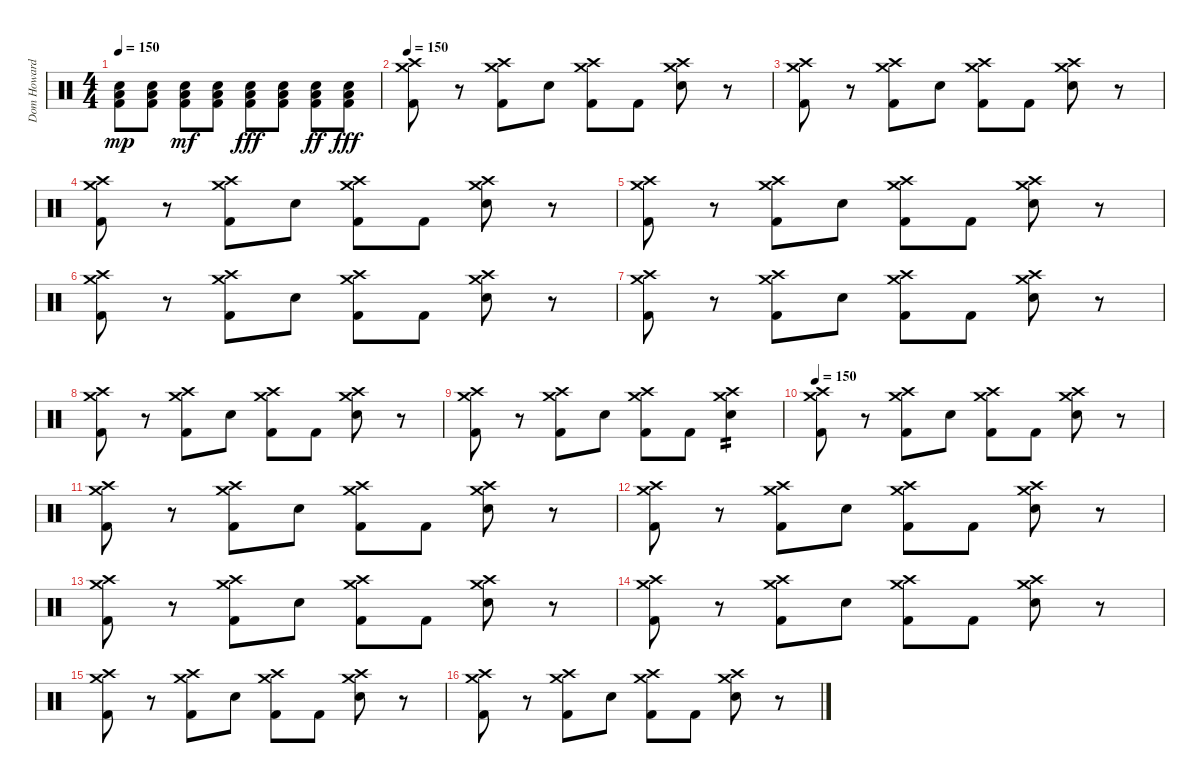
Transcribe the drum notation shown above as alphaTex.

\track ("Dom Howard" "Dom Howard") {instrument percussion}
\staff {score}
\articulation defaults
\ts (4 4)
\tempo 150
\clef neutral
\ks c
("Low Floor Tom (hit)" "Kick (hit) 2" "Electric Snare (hit)").8{dy mp} ("Low Floor Tom (hit)" "Kick (hit) 2" "Electric Snare (hit)").8 ("Low Floor Tom (hit)" "Kick (hit) 2" "Electric Snare (hit)").8{dy mf} ("Low Floor Tom (hit)" "Kick (hit) 2" "Electric Snare (hit)").8 ("Low Floor Tom (hit)" "Kick (hit) 2" "Electric Snare (hit)").8{dy fff} ("Low Floor Tom (hit)" "Kick (hit) 2" "Electric Snare (hit)").8 ("Low Floor Tom (hit)" "Kick (hit) 2" "Electric Snare (hit)").8{dy ff} ("Low Floor Tom (hit)" "Kick (hit) 2" "Electric Snare (hit)").8{dy fff} |
\tempo 150
("Crash medium (hit)" "Crash high (hit)" "Kick (hit) 2").8 r.8 ("Crash medium (hit)" "Crash high (hit)" "Kick (hit) 2").8 "Electric Snare (hit)".8 ("Crash medium (hit)" "Crash high (hit)" "Kick (hit) 2").8 "Kick (hit) 2".8 ("Crash medium (hit)" "Crash high (hit)" "Electric Snare (hit)").8 r.8 |
("Crash medium (hit)" "Crash high (hit)" "Kick (hit) 2").8 r.8 ("Crash medium (hit)" "Crash high (hit)" "Kick (hit) 2").8 "Electric Snare (hit)".8 ("Crash medium (hit)" "Crash high (hit)" "Kick (hit) 2").8 "Kick (hit) 2".8 ("Crash medium (hit)" "Crash high (hit)" "Electric Snare (hit)").8 r.8 |
("Crash medium (hit)" "Crash high (hit)" "Kick (hit) 2").8 r.8 ("Crash medium (hit)" "Crash high (hit)" "Kick (hit) 2").8 "Electric Snare (hit)".8 ("Crash medium (hit)" "Crash high (hit)" "Kick (hit) 2").8 "Kick (hit) 2".8 ("Crash medium (hit)" "Crash high (hit)" "Electric Snare (hit)").8 r.8 |
("Crash medium (hit)" "Crash high (hit)" "Kick (hit) 2").8 r.8 ("Crash medium (hit)" "Crash high (hit)" "Kick (hit) 2").8 "Electric Snare (hit)".8 ("Crash medium (hit)" "Crash high (hit)" "Kick (hit) 2").8 "Kick (hit) 2".8 ("Crash medium (hit)" "Crash high (hit)" "Electric Snare (hit)").8 r.8 |
("Crash medium (hit)" "Crash high (hit)" "Kick (hit) 2").8 r.8 ("Crash medium (hit)" "Crash high (hit)" "Kick (hit) 2").8 "Electric Snare (hit)".8 ("Crash medium (hit)" "Crash high (hit)" "Kick (hit) 2").8 "Kick (hit) 2".8 ("Crash medium (hit)" "Crash high (hit)" "Electric Snare (hit)").8 r.8 |
("Crash medium (hit)" "Crash high (hit)" "Kick (hit) 2").8 r.8 ("Crash medium (hit)" "Crash high (hit)" "Kick (hit) 2").8 "Electric Snare (hit)".8 ("Crash medium (hit)" "Crash high (hit)" "Kick (hit) 2").8 "Kick (hit) 2".8 ("Crash medium (hit)" "Crash high (hit)" "Electric Snare (hit)").8 r.8 |
("Crash medium (hit)" "Crash high (hit)" "Kick (hit) 2").8 r.8 ("Crash medium (hit)" "Crash high (hit)" "Kick (hit) 2").8 "Electric Snare (hit)".8 ("Crash medium (hit)" "Crash high (hit)" "Kick (hit) 2").8 "Kick (hit) 2".8 ("Crash medium (hit)" "Crash high (hit)" "Electric Snare (hit)").8 r.8 |
("Crash medium (hit)" "Crash high (hit)" "Kick (hit) 2").8 r.8 ("Crash medium (hit)" "Crash high (hit)" "Kick (hit) 2").8 "Electric Snare (hit)".8 ("Crash medium (hit)" "Crash high (hit)" "Kick (hit) 2").8 "Kick (hit) 2".8 ("Crash medium (hit)" "Crash high (hit)" "Electric Snare (hit)").4{tp 2} |
\tempo 150
("Crash medium (hit)" "Crash high (hit)" "Kick (hit) 2").8 r.8 ("Crash medium (hit)" "Crash high (hit)" "Kick (hit) 2").8 "Electric Snare (hit)".8 ("Crash medium (hit)" "Crash high (hit)" "Kick (hit) 2").8 "Kick (hit) 2".8 ("Crash medium (hit)" "Crash high (hit)" "Electric Snare (hit)").8 r.8 |
("Crash medium (hit)" "Crash high (hit)" "Kick (hit) 2").8 r.8 ("Crash medium (hit)" "Crash high (hit)" "Kick (hit) 2").8 "Electric Snare (hit)".8 ("Crash medium (hit)" "Crash high (hit)" "Kick (hit) 2").8 "Kick (hit) 2".8 ("Crash medium (hit)" "Crash high (hit)" "Electric Snare (hit)").8 r.8 |
("Crash medium (hit)" "Crash high (hit)" "Kick (hit) 2").8 r.8 ("Crash medium (hit)" "Crash high (hit)" "Kick (hit) 2").8 "Electric Snare (hit)".8 ("Crash medium (hit)" "Crash high (hit)" "Kick (hit) 2").8 "Kick (hit) 2".8 ("Crash medium (hit)" "Crash high (hit)" "Electric Snare (hit)").8 r.8 |
("Crash medium (hit)" "Crash high (hit)" "Kick (hit) 2").8 r.8 ("Crash medium (hit)" "Crash high (hit)" "Kick (hit) 2").8 "Electric Snare (hit)".8 ("Crash medium (hit)" "Crash high (hit)" "Kick (hit) 2").8 "Kick (hit) 2".8 ("Crash medium (hit)" "Crash high (hit)" "Electric Snare (hit)").8 r.8 |
("Crash medium (hit)" "Crash high (hit)" "Kick (hit) 2").8 r.8 ("Crash medium (hit)" "Crash high (hit)" "Kick (hit) 2").8 "Electric Snare (hit)".8 ("Crash medium (hit)" "Crash high (hit)" "Kick (hit) 2").8 "Kick (hit) 2".8 ("Crash medium (hit)" "Crash high (hit)" "Electric Snare (hit)").8 r.8 |
("Crash medium (hit)" "Crash high (hit)" "Kick (hit) 2").8 r.8 ("Crash medium (hit)" "Crash high (hit)" "Kick (hit) 2").8 "Electric Snare (hit)".8 ("Crash medium (hit)" "Crash high (hit)" "Kick (hit) 2").8 "Kick (hit) 2".8 ("Crash medium (hit)" "Crash high (hit)" "Electric Snare (hit)").8 r.8 |
("Crash medium (hit)" "Crash high (hit)" "Kick (hit) 2").8 r.8 ("Crash medium (hit)" "Crash high (hit)" "Kick (hit) 2").8 "Electric Snare (hit)".8 ("Crash medium (hit)" "Crash high (hit)" "Kick (hit) 2").8 "Kick (hit) 2".8 ("Crash medium (hit)" "Crash high (hit)" "Electric Snare (hit)").8 r.8
